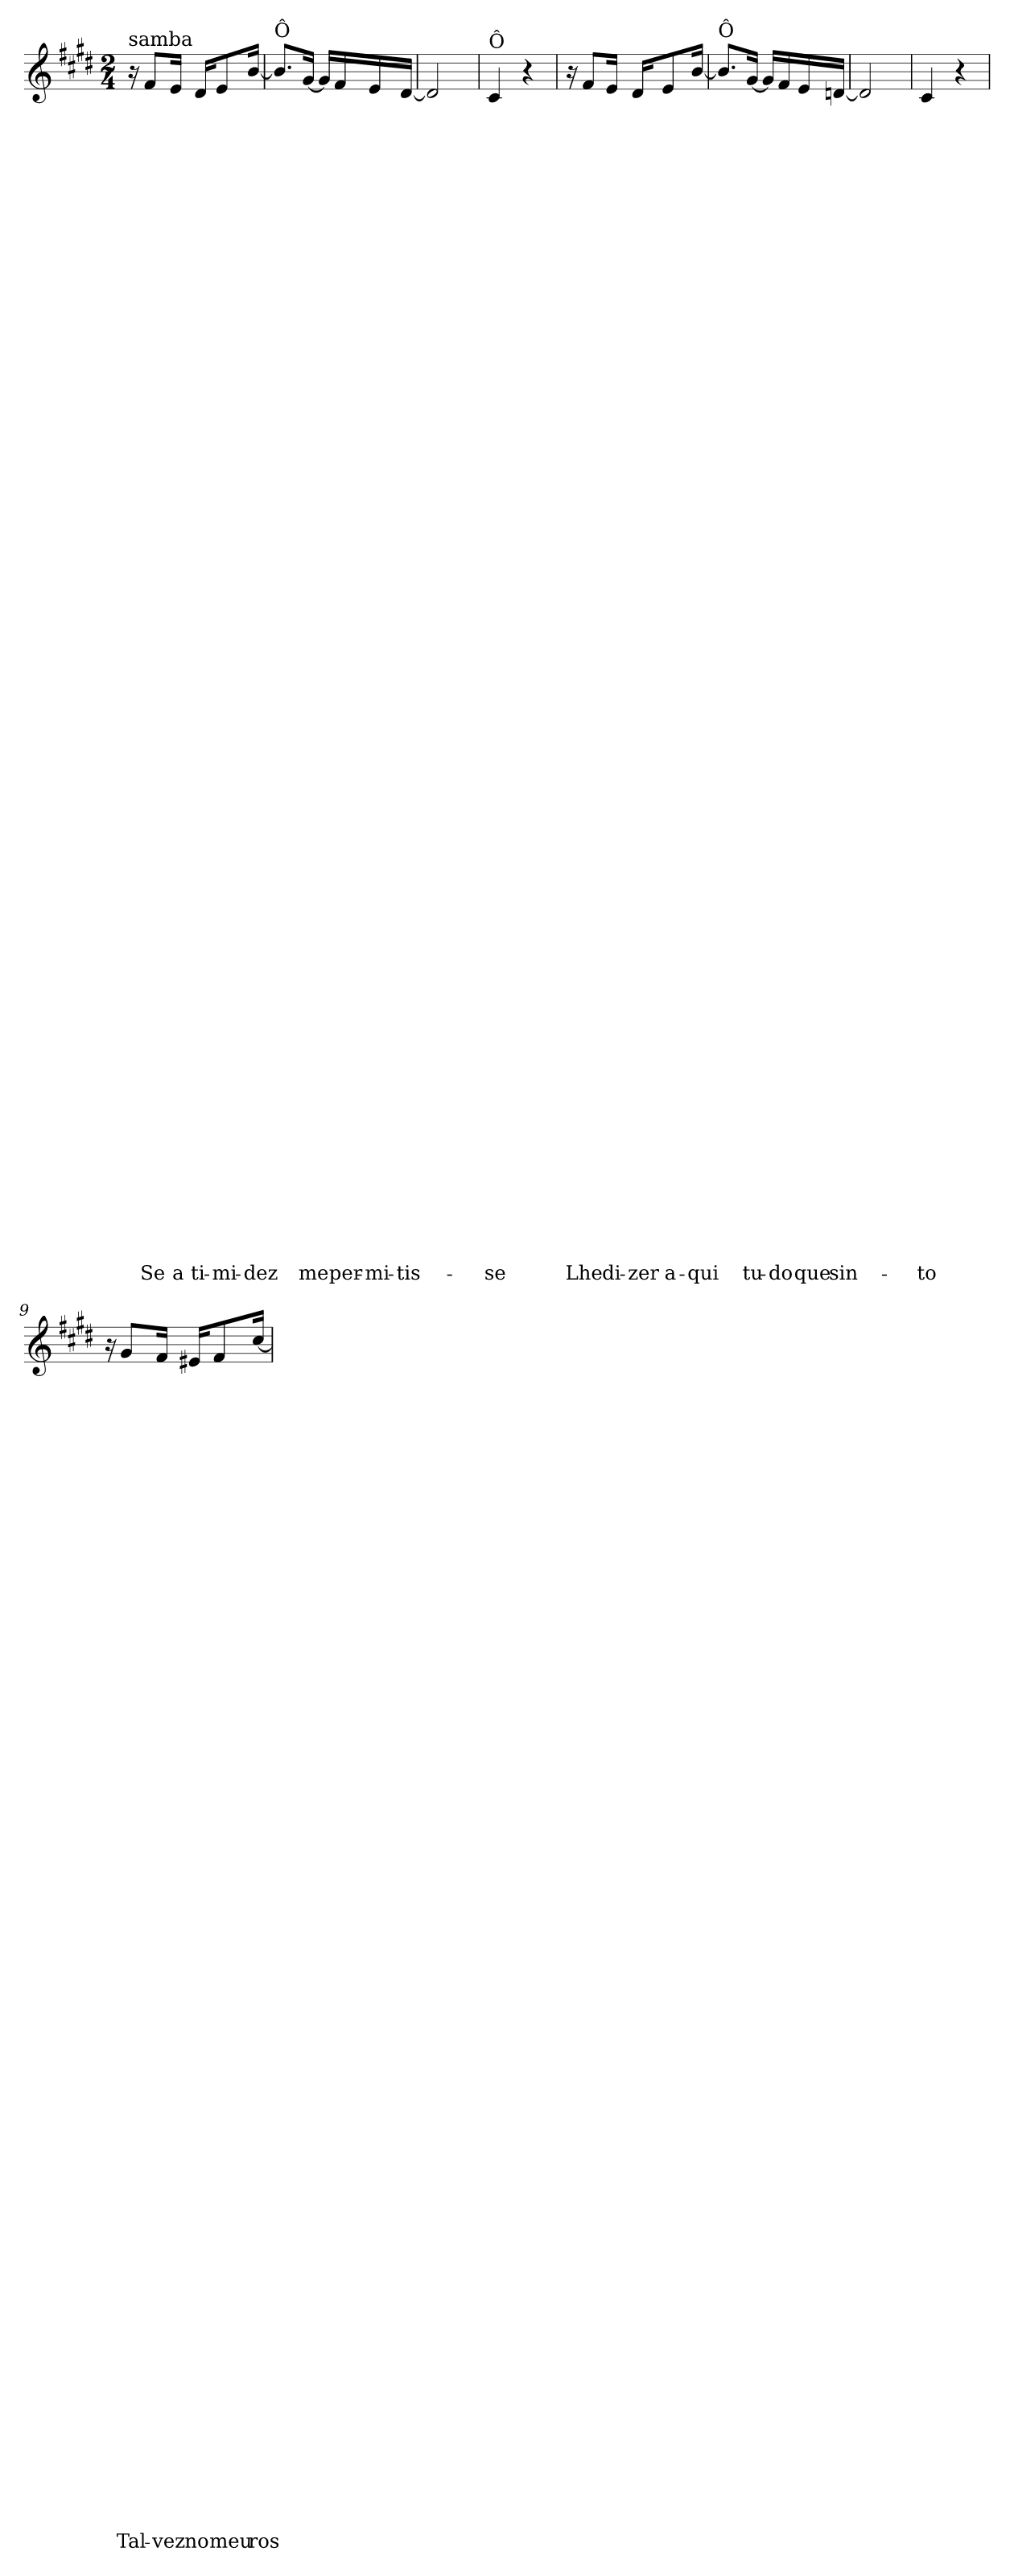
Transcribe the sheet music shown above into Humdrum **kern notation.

**kern	**text	**text	**text	**text	**text	**text	**text	**text	**text	**text	**text	**text	**text	**text	**text	**text	**text	**text	**text	**text	**text	**text	**text	**text	**text	**text	**text	**text	**text	**text	**text	**text	**text	**text	**text	**text	**text	**text	**text	**text	**text	**text	**text	**text	**text	**text	**text	**text	**text	**text	**text	**text	**text	**text	**text	**text	**text	**text	**text	**text	**text
*part1	*part1	*part1	*part1	*part1	*part1	*part1	*part1	*part1	*part1	*part1	*part1	*part1	*part1	*part1	*part1	*part1	*part1	*part1	*part1	*part1	*part1	*part1	*part1	*part1	*part1	*part1	*part1	*part1	*part1	*part1	*part1	*part1	*part1	*part1	*part1	*part1	*part1	*part1	*part1	*part1	*part1	*part1	*part1	*part1	*part1	*part1	*part1	*part1	*part1	*part1	*part1	*part1	*part1	*part1	*part1	*part1	*part1	*part1	*part1	*part1	*part1
*staff1	*staff1	*staff1	*staff1	*staff1	*staff1	*staff1	*staff1	*staff1	*staff1	*staff1	*staff1	*staff1	*staff1	*staff1	*staff1	*staff1	*staff1	*staff1	*staff1	*staff1	*staff1	*staff1	*staff1	*staff1	*staff1	*staff1	*staff1	*staff1	*staff1	*staff1	*staff1	*staff1	*staff1	*staff1	*staff1	*staff1	*staff1	*staff1	*staff1	*staff1	*staff1	*staff1	*staff1	*staff1	*staff1	*staff1	*staff1	*staff1	*staff1	*staff1	*staff1	*staff1	*staff1	*staff1	*staff1	*staff1	*staff1	*staff1	*staff1	*staff1	*staff1
*clefG2	*	*	*	*	*	*	*	*	*	*	*	*	*	*	*	*	*	*	*	*	*	*	*	*	*	*	*	*	*	*	*	*	*	*	*	*	*	*	*	*	*	*	*	*	*	*	*	*	*	*	*	*	*	*	*	*	*	*	*	*	*
*k[f#c#g#d#]	*	*	*	*	*	*	*	*	*	*	*	*	*	*	*	*	*	*	*	*	*	*	*	*	*	*	*	*	*	*	*	*	*	*	*	*	*	*	*	*	*	*	*	*	*	*	*	*	*	*	*	*	*	*	*	*	*	*	*	*	*
*E:	*	*	*	*	*	*	*	*	*	*	*	*	*	*	*	*	*	*	*	*	*	*	*	*	*	*	*	*	*	*	*	*	*	*	*	*	*	*	*	*	*	*	*	*	*	*	*	*	*	*	*	*	*	*	*	*	*	*	*	*	*
*M2/4	*	*	*	*	*	*	*	*	*	*	*	*	*	*	*	*	*	*	*	*	*	*	*	*	*	*	*	*	*	*	*	*	*	*	*	*	*	*	*	*	*	*	*	*	*	*	*	*	*	*	*	*	*	*	*	*	*	*	*	*	*
*MM96	*	*	*	*	*	*	*	*	*	*	*	*	*	*	*	*	*	*	*	*	*	*	*	*	*	*	*	*	*	*	*	*	*	*	*	*	*	*	*	*	*	*	*	*	*	*	*	*	*	*	*	*	*	*	*	*	*	*	*	*	*
=1	=1	=1	=1	=1	=1	=1	=1	=1	=1	=1	=1	=1	=1	=1	=1	=1	=1	=1	=1	=1	=1	=1	=1	=1	=1	=1	=1	=1	=1	=1	=1	=1	=1	=1	=1	=1	=1	=1	=1	=1	=1	=1	=1	=1	=1	=1	=1	=1	=1	=1	=1	=1	=1	=1	=1	=1	=1	=1	=1	=1	=1
!LO:TX:a:t=samba	!	!	!	!	!	!	!	!	!	!	!	!	!	!	!	!	!	!	!	!	!	!	!	!	!	!	!	!	!	!	!	!	!	!	!	!	!	!	!	!	!	!	!	!	!	!	!	!	!	!	!	!	!	!	!	!	!	!	!	!	!
16r	.	.	.	.	.	.	.	.	.	.	.	.	.	.	.	.	.	.	.	.	.	.	.	.	.	.	.	.	.	.	.	.	.	.	.	.	.	.	.	.	.	.	.	.	.	.	.	.	.	.	.	.	.	.	.	.	.	.	.	.	.
!	!	!	!	!	!	!	!	!	!	!	!	!	!	!	!	!	!	!	!	!	!	!	!	!	!	!	!	!	!	!	!	!	!	!	!	!	!	!	!	!	!	!	!	!	!	!	!	!	!	!	!	!	!	!	!	!	!	!	!	!	!LO:LY:b
8f#/L	.	.	.	.	.	.	.	.	.	.	.	.	.	.	.	.	.	.	.	.	.	.	.	.	.	.	.	.	.	.	.	.	.	.	.	.	.	.	.	.	.	.	.	.	.	.	.	.	.	.	.	.	.	.	.	.	.	.	.	.	Se
!	!	!	!	!	!	!	!	!	!	!	!	!	!	!	!	!	!	!	!	!	!	!	!	!	!	!	!	!	!	!	!	!	!	!	!	!	!	!	!	!	!	!	!	!	!	!	!	!	!	!	!	!	!	!	!	!	!	!	!	!	!LO:LY:b
16e/Jk	.	.	.	.	.	.	.	.	.	.	.	.	.	.	.	.	.	.	.	.	.	.	.	.	.	.	.	.	.	.	.	.	.	.	.	.	.	.	.	.	.	.	.	.	.	.	.	.	.	.	.	.	.	.	.	.	.	.	.	.	a
!	!	!	!	!	!	!	!	!	!	!	!	!	!	!	!	!	!	!	!	!	!	!	!	!	!	!	!	!	!	!	!	!	!	!	!	!	!	!	!	!	!	!	!	!	!	!	!	!	!	!	!	!	!	!	!	!	!	!	!	!	!LO:LY:b
16d#/KL	.	.	.	.	.	.	.	.	.	.	.	.	.	.	.	.	.	.	.	.	.	.	.	.	.	.	.	.	.	.	.	.	.	.	.	.	.	.	.	.	.	.	.	.	.	.	.	.	.	.	.	.	.	.	.	.	.	.	.	.	ti-
!	!	!	!	!	!	!	!	!	!	!	!	!	!	!	!	!	!	!	!	!	!	!	!	!	!	!	!	!	!	!	!	!	!	!	!	!	!	!	!	!	!	!	!	!	!	!	!	!	!	!	!	!	!	!	!	!	!	!	!	!	!LO:LY:b
8e/	.	.	.	.	.	.	.	.	.	.	.	.	.	.	.	.	.	.	.	.	.	.	.	.	.	.	.	.	.	.	.	.	.	.	.	.	.	.	.	.	.	.	.	.	.	.	.	.	.	.	.	.	.	.	.	.	.	.	.	.	-mi-
!	!	!	!	!	!	!	!	!	!	!	!	!	!	!	!	!	!	!	!	!	!	!	!	!	!	!	!	!	!	!	!	!	!	!	!	!	!	!	!	!	!	!	!	!	!	!	!	!	!	!	!	!	!	!	!	!	!	!	!	!	!LO:LY:b
[16b/Jk	.	.	.	.	.	.	.	.	.	.	.	.	.	.	.	.	.	.	.	.	.	.	.	.	.	.	.	.	.	.	.	.	.	.	.	.	.	.	.	.	.	.	.	.	.	.	.	.	.	.	.	.	.	.	.	.	.	.	.	.	-dez
=2	=2	=2	=2	=2	=2	=2	=2	=2	=2	=2	=2	=2	=2	=2	=2	=2	=2	=2	=2	=2	=2	=2	=2	=2	=2	=2	=2	=2	=2	=2	=2	=2	=2	=2	=2	=2	=2	=2	=2	=2	=2	=2	=2	=2	=2	=2	=2	=2	=2	=2	=2	=2	=2	=2	=2	=2	=2	=2	=2	=2	=2
!LO:TX:a:t=Ô	!	!	!	!	!	!	!	!	!	!	!	!	!	!	!	!	!	!	!	!	!	!	!	!	!	!	!	!	!	!	!	!	!	!	!	!	!	!	!	!	!	!	!	!	!	!	!	!	!	!	!	!	!	!	!	!	!	!	!	!	!
8.b/L]	.	.	.	.	.	.	.	.	.	.	.	.	.	.	.	.	.	.	.	.	.	.	.	.	.	.	.	.	.	.	.	.	.	.	.	.	.	.	.	.	.	.	.	.	.	.	.	.	.	.	.	.	.	.	.	.	.	.	.	.	.
!	!	!	!	!	!	!	!	!	!	!	!	!	!	!	!	!	!	!	!	!	!	!	!	!	!	!	!	!	!	!	!	!	!	!	!	!	!	!	!	!	!	!	!	!	!	!	!	!	!	!	!	!	!	!	!	!	!	!	!	!	!LO:LY:b
[16g#/Jk	.	.	.	.	.	.	.	.	.	.	.	.	.	.	.	.	.	.	.	.	.	.	.	.	.	.	.	.	.	.	.	.	.	.	.	.	.	.	.	.	.	.	.	.	.	.	.	.	.	.	.	.	.	.	.	.	.	.	.	.	me
16g#/LL]	.	.	.	.	.	.	.	.	.	.	.	.	.	.	.	.	.	.	.	.	.	.	.	.	.	.	.	.	.	.	.	.	.	.	.	.	.	.	.	.	.	.	.	.	.	.	.	.	.	.	.	.	.	.	.	.	.	.	.	.	.
!	!	!	!	!	!	!	!	!	!	!	!	!	!	!	!	!	!	!	!	!	!	!	!	!	!	!	!	!	!	!	!	!	!	!	!	!	!	!	!	!	!	!	!	!	!	!	!	!	!	!	!	!	!	!	!	!	!	!	!	!	!LO:LY:b
16f#/	.	.	.	.	.	.	.	.	.	.	.	.	.	.	.	.	.	.	.	.	.	.	.	.	.	.	.	.	.	.	.	.	.	.	.	.	.	.	.	.	.	.	.	.	.	.	.	.	.	.	.	.	.	.	.	.	.	.	.	.	per-
!	!	!	!	!	!	!	!	!	!	!	!	!	!	!	!	!	!	!	!	!	!	!	!	!	!	!	!	!	!	!	!	!	!	!	!	!	!	!	!	!	!	!	!	!	!	!	!	!	!	!	!	!	!	!	!	!	!	!	!	!	!LO:LY:b
16e/	.	.	.	.	.	.	.	.	.	.	.	.	.	.	.	.	.	.	.	.	.	.	.	.	.	.	.	.	.	.	.	.	.	.	.	.	.	.	.	.	.	.	.	.	.	.	.	.	.	.	.	.	.	.	.	.	.	.	.	.	-mi-
!	!	!	!	!	!	!	!	!	!	!	!	!	!	!	!	!	!	!	!	!	!	!	!	!	!	!	!	!	!	!	!	!	!	!	!	!	!	!	!	!	!	!	!	!	!	!	!	!	!	!	!	!	!	!	!	!	!	!	!	!	!LO:LY:b
[16d#/JJ	.	.	.	.	.	.	.	.	.	.	.	.	.	.	.	.	.	.	.	.	.	.	.	.	.	.	.	.	.	.	.	.	.	.	.	.	.	.	.	.	.	.	.	.	.	.	.	.	.	.	.	.	.	.	.	.	.	.	.	.	-tis-
=3	=3	=3	=3	=3	=3	=3	=3	=3	=3	=3	=3	=3	=3	=3	=3	=3	=3	=3	=3	=3	=3	=3	=3	=3	=3	=3	=3	=3	=3	=3	=3	=3	=3	=3	=3	=3	=3	=3	=3	=3	=3	=3	=3	=3	=3	=3	=3	=3	=3	=3	=3	=3	=3	=3	=3	=3	=3	=3	=3	=3	=3
2d#/]	.	.	.	.	.	.	.	.	.	.	.	.	.	.	.	.	.	.	.	.	.	.	.	.	.	.	.	.	.	.	.	.	.	.	.	.	.	.	.	.	.	.	.	.	.	.	.	.	.	.	.	.	.	.	.	.	.	.	.	.	.
=4	=4	=4	=4	=4	=4	=4	=4	=4	=4	=4	=4	=4	=4	=4	=4	=4	=4	=4	=4	=4	=4	=4	=4	=4	=4	=4	=4	=4	=4	=4	=4	=4	=4	=4	=4	=4	=4	=4	=4	=4	=4	=4	=4	=4	=4	=4	=4	=4	=4	=4	=4	=4	=4	=4	=4	=4	=4	=4	=4	=4	=4
!LO:TX:a:t=Ô	!	!	!	!	!	!	!	!	!	!	!	!	!	!	!	!	!	!	!	!	!	!	!	!	!	!	!	!	!	!	!	!	!	!	!	!	!	!	!	!	!	!	!	!	!	!	!	!	!	!	!	!	!	!	!	!	!	!	!	!	!
!	!	!	!	!	!	!	!	!	!	!	!	!	!	!	!	!	!	!	!	!	!	!	!	!	!	!	!	!	!	!	!	!	!	!	!	!	!	!	!	!	!	!	!	!	!	!	!	!	!	!	!	!	!	!	!	!	!	!	!	!	!LO:LY:b
4c#/	.	.	.	.	.	.	.	.	.	.	.	.	.	.	.	.	.	.	.	.	.	.	.	.	.	.	.	.	.	.	.	.	.	.	.	.	.	.	.	.	.	.	.	.	.	.	.	.	.	.	.	.	.	.	.	.	.	.	.	.	-se
4r	.	.	.	.	.	.	.	.	.	.	.	.	.	.	.	.	.	.	.	.	.	.	.	.	.	.	.	.	.	.	.	.	.	.	.	.	.	.	.	.	.	.	.	.	.	.	.	.	.	.	.	.	.	.	.	.	.	.	.	.	.
=5	=5	=5	=5	=5	=5	=5	=5	=5	=5	=5	=5	=5	=5	=5	=5	=5	=5	=5	=5	=5	=5	=5	=5	=5	=5	=5	=5	=5	=5	=5	=5	=5	=5	=5	=5	=5	=5	=5	=5	=5	=5	=5	=5	=5	=5	=5	=5	=5	=5	=5	=5	=5	=5	=5	=5	=5	=5	=5	=5	=5	=5
16r	.	.	.	.	.	.	.	.	.	.	.	.	.	.	.	.	.	.	.	.	.	.	.	.	.	.	.	.	.	.	.	.	.	.	.	.	.	.	.	.	.	.	.	.	.	.	.	.	.	.	.	.	.	.	.	.	.	.	.	.	.
!	!	!	!	!	!	!	!	!	!	!	!	!	!	!	!	!	!	!	!	!	!	!	!	!	!	!	!	!	!	!	!	!	!	!	!	!	!	!	!	!	!	!	!	!	!	!	!	!	!	!	!	!	!	!	!	!	!	!	!	!	!LO:LY:b
8f#/L	.	.	.	.	.	.	.	.	.	.	.	.	.	.	.	.	.	.	.	.	.	.	.	.	.	.	.	.	.	.	.	.	.	.	.	.	.	.	.	.	.	.	.	.	.	.	.	.	.	.	.	.	.	.	.	.	.	.	.	.	Lhe
!	!	!	!	!	!	!	!	!	!	!	!	!	!	!	!	!	!	!	!	!	!	!	!	!	!	!	!	!	!	!	!	!	!	!	!	!	!	!	!	!	!	!	!	!	!	!	!	!	!	!	!	!	!	!	!	!	!	!	!	!	!LO:LY:b
16e/Jk	.	.	.	.	.	.	.	.	.	.	.	.	.	.	.	.	.	.	.	.	.	.	.	.	.	.	.	.	.	.	.	.	.	.	.	.	.	.	.	.	.	.	.	.	.	.	.	.	.	.	.	.	.	.	.	.	.	.	.	.	di-
!	!	!	!	!	!	!	!	!	!	!	!	!	!	!	!	!	!	!	!	!	!	!	!	!	!	!	!	!	!	!	!	!	!	!	!	!	!	!	!	!	!	!	!	!	!	!	!	!	!	!	!	!	!	!	!	!	!	!	!	!	!LO:LY:b
16d#/KL	.	.	.	.	.	.	.	.	.	.	.	.	.	.	.	.	.	.	.	.	.	.	.	.	.	.	.	.	.	.	.	.	.	.	.	.	.	.	.	.	.	.	.	.	.	.	.	.	.	.	.	.	.	.	.	.	.	.	.	.	-zer
!	!	!	!	!	!	!	!	!	!	!	!	!	!	!	!	!	!	!	!	!	!	!	!	!	!	!	!	!	!	!	!	!	!	!	!	!	!	!	!	!	!	!	!	!	!	!	!	!	!	!	!	!	!	!	!	!	!	!	!	!	!LO:LY:b
8e/	.	.	.	.	.	.	.	.	.	.	.	.	.	.	.	.	.	.	.	.	.	.	.	.	.	.	.	.	.	.	.	.	.	.	.	.	.	.	.	.	.	.	.	.	.	.	.	.	.	.	.	.	.	.	.	.	.	.	.	.	a-
!	!	!	!	!	!	!	!	!	!	!	!	!	!	!	!	!	!	!	!	!	!	!	!	!	!	!	!	!	!	!	!	!	!	!	!	!	!	!	!	!	!	!	!	!	!	!	!	!	!	!	!	!	!	!	!	!	!	!	!	!	!LO:LY:b
[16b/Jk	.	.	.	.	.	.	.	.	.	.	.	.	.	.	.	.	.	.	.	.	.	.	.	.	.	.	.	.	.	.	.	.	.	.	.	.	.	.	.	.	.	.	.	.	.	.	.	.	.	.	.	.	.	.	.	.	.	.	.	.	-qui
=6	=6	=6	=6	=6	=6	=6	=6	=6	=6	=6	=6	=6	=6	=6	=6	=6	=6	=6	=6	=6	=6	=6	=6	=6	=6	=6	=6	=6	=6	=6	=6	=6	=6	=6	=6	=6	=6	=6	=6	=6	=6	=6	=6	=6	=6	=6	=6	=6	=6	=6	=6	=6	=6	=6	=6	=6	=6	=6	=6	=6	=6
!LO:TX:a:t=Ô	!	!	!	!	!	!	!	!	!	!	!	!	!	!	!	!	!	!	!	!	!	!	!	!	!	!	!	!	!	!	!	!	!	!	!	!	!	!	!	!	!	!	!	!	!	!	!	!	!	!	!	!	!	!	!	!	!	!	!	!	!
8.b/L]	.	.	.	.	.	.	.	.	.	.	.	.	.	.	.	.	.	.	.	.	.	.	.	.	.	.	.	.	.	.	.	.	.	.	.	.	.	.	.	.	.	.	.	.	.	.	.	.	.	.	.	.	.	.	.	.	.	.	.	.	.
!	!	!	!	!	!	!	!	!	!	!	!	!	!	!	!	!	!	!	!	!	!	!	!	!	!	!	!	!	!	!	!	!	!	!	!	!	!	!	!	!	!	!	!	!	!	!	!	!	!	!	!	!	!	!	!	!	!	!	!	!	!LO:LY:b
[16g#/Jk	.	.	.	.	.	.	.	.	.	.	.	.	.	.	.	.	.	.	.	.	.	.	.	.	.	.	.	.	.	.	.	.	.	.	.	.	.	.	.	.	.	.	.	.	.	.	.	.	.	.	.	.	.	.	.	.	.	.	.	.	tu-
16g#/LL]	.	.	.	.	.	.	.	.	.	.	.	.	.	.	.	.	.	.	.	.	.	.	.	.	.	.	.	.	.	.	.	.	.	.	.	.	.	.	.	.	.	.	.	.	.	.	.	.	.	.	.	.	.	.	.	.	.	.	.	.	.
!	!	!	!	!	!	!	!	!	!	!	!	!	!	!	!	!	!	!	!	!	!	!	!	!	!	!	!	!	!	!	!	!	!	!	!	!	!	!	!	!	!	!	!	!	!	!	!	!	!	!	!	!	!	!	!	!	!	!	!	!	!LO:LY:b
16f#/	.	.	.	.	.	.	.	.	.	.	.	.	.	.	.	.	.	.	.	.	.	.	.	.	.	.	.	.	.	.	.	.	.	.	.	.	.	.	.	.	.	.	.	.	.	.	.	.	.	.	.	.	.	.	.	.	.	.	.	.	-do
!	!	!	!	!	!	!	!	!	!	!	!	!	!	!	!	!	!	!	!	!	!	!	!	!	!	!	!	!	!	!	!	!	!	!	!	!	!	!	!	!	!	!	!	!	!	!	!	!	!	!	!	!	!	!	!	!	!	!	!	!	!LO:LY:b
16e/	.	.	.	.	.	.	.	.	.	.	.	.	.	.	.	.	.	.	.	.	.	.	.	.	.	.	.	.	.	.	.	.	.	.	.	.	.	.	.	.	.	.	.	.	.	.	.	.	.	.	.	.	.	.	.	.	.	.	.	.	que
!	!	!	!	!	!	!	!	!	!	!	!	!	!	!	!	!	!	!	!	!	!	!	!	!	!	!	!	!	!	!	!	!	!	!	!	!	!	!	!	!	!	!	!	!	!	!	!	!	!	!	!	!	!	!	!	!	!	!	!	!	!LO:LY:b
[16dn/JJ	.	.	.	.	.	.	.	.	.	.	.	.	.	.	.	.	.	.	.	.	.	.	.	.	.	.	.	.	.	.	.	.	.	.	.	.	.	.	.	.	.	.	.	.	.	.	.	.	.	.	.	.	.	.	.	.	.	.	.	.	sin-
!!LO:LB:g=z
=7	=7	=7	=7	=7	=7	=7	=7	=7	=7	=7	=7	=7	=7	=7	=7	=7	=7	=7	=7	=7	=7	=7	=7	=7	=7	=7	=7	=7	=7	=7	=7	=7	=7	=7	=7	=7	=7	=7	=7	=7	=7	=7	=7	=7	=7	=7	=7	=7	=7	=7	=7	=7	=7	=7	=7	=7	=7	=7	=7	=7	=7
2d/]	.	.	.	.	.	.	.	.	.	.	.	.	.	.	.	.	.	.	.	.	.	.	.	.	.	.	.	.	.	.	.	.	.	.	.	.	.	.	.	.	.	.	.	.	.	.	.	.	.	.	.	.	.	.	.	.	.	.	.	.	.
=8	=8	=8	=8	=8	=8	=8	=8	=8	=8	=8	=8	=8	=8	=8	=8	=8	=8	=8	=8	=8	=8	=8	=8	=8	=8	=8	=8	=8	=8	=8	=8	=8	=8	=8	=8	=8	=8	=8	=8	=8	=8	=8	=8	=8	=8	=8	=8	=8	=8	=8	=8	=8	=8	=8	=8	=8	=8	=8	=8	=8	=8
!	!	!	!	!	!	!	!	!	!	!	!	!	!	!	!	!	!	!	!	!	!	!	!	!	!	!	!	!	!	!	!	!	!	!	!	!	!	!	!	!	!	!	!	!	!	!	!	!	!	!	!	!	!	!	!	!	!	!	!	!	!LO:LY:b
4c#/	.	.	.	.	.	.	.	.	.	.	.	.	.	.	.	.	.	.	.	.	.	.	.	.	.	.	.	.	.	.	.	.	.	.	.	.	.	.	.	.	.	.	.	.	.	.	.	.	.	.	.	.	.	.	.	.	.	.	.	.	-to
4r	.	.	.	.	.	.	.	.	.	.	.	.	.	.	.	.	.	.	.	.	.	.	.	.	.	.	.	.	.	.	.	.	.	.	.	.	.	.	.	.	.	.	.	.	.	.	.	.	.	.	.	.	.	.	.	.	.	.	.	.	.
=9	=9	=9	=9	=9	=9	=9	=9	=9	=9	=9	=9	=9	=9	=9	=9	=9	=9	=9	=9	=9	=9	=9	=9	=9	=9	=9	=9	=9	=9	=9	=9	=9	=9	=9	=9	=9	=9	=9	=9	=9	=9	=9	=9	=9	=9	=9	=9	=9	=9	=9	=9	=9	=9	=9	=9	=9	=9	=9	=9	=9	=9
16r	.	.	.	.	.	.	.	.	.	.	.	.	.	.	.	.	.	.	.	.	.	.	.	.	.	.	.	.	.	.	.	.	.	.	.	.	.	.	.	.	.	.	.	.	.	.	.	.	.	.	.	.	.	.	.	.	.	.	.	.	.
!	!	!	!	!	!	!	!	!	!	!	!	!	!	!	!	!	!	!	!	!	!	!	!	!	!	!	!	!	!	!	!	!	!	!	!	!	!	!	!	!	!	!	!	!	!	!	!	!	!	!	!	!	!	!	!	!	!	!	!	!	!LO:LY:b
8g#/L	.	.	.	.	.	.	.	.	.	.	.	.	.	.	.	.	.	.	.	.	.	.	.	.	.	.	.	.	.	.	.	.	.	.	.	.	.	.	.	.	.	.	.	.	.	.	.	.	.	.	.	.	.	.	.	.	.	.	.	.	Tal-
!	!	!	!	!	!	!	!	!	!	!	!	!	!	!	!	!	!	!	!	!	!	!	!	!	!	!	!	!	!	!	!	!	!	!	!	!	!	!	!	!	!	!	!	!	!	!	!	!	!	!	!	!	!	!	!	!	!	!	!	!	!LO:LY:b
16f#/Jk	.	.	.	.	.	.	.	.	.	.	.	.	.	.	.	.	.	.	.	.	.	.	.	.	.	.	.	.	.	.	.	.	.	.	.	.	.	.	.	.	.	.	.	.	.	.	.	.	.	.	.	.	.	.	.	.	.	.	.	.	-vez
!	!	!	!	!	!	!	!	!	!	!	!	!	!	!	!	!	!	!	!	!	!	!	!	!	!	!	!	!	!	!	!	!	!	!	!	!	!	!	!	!	!	!	!	!	!	!	!	!	!	!	!	!	!	!	!	!	!	!	!	!	!LO:LY:b
16e#X/KL	.	.	.	.	.	.	.	.	.	.	.	.	.	.	.	.	.	.	.	.	.	.	.	.	.	.	.	.	.	.	.	.	.	.	.	.	.	.	.	.	.	.	.	.	.	.	.	.	.	.	.	.	.	.	.	.	.	.	.	.	no
!	!	!	!	!	!	!	!	!	!	!	!	!	!	!	!	!	!	!	!	!	!	!	!	!	!	!	!	!	!	!	!	!	!	!	!	!	!	!	!	!	!	!	!	!	!	!	!	!	!	!	!	!	!	!	!	!	!	!	!	!	!LO:LY:b
8f#/	.	.	.	.	.	.	.	.	.	.	.	.	.	.	.	.	.	.	.	.	.	.	.	.	.	.	.	.	.	.	.	.	.	.	.	.	.	.	.	.	.	.	.	.	.	.	.	.	.	.	.	.	.	.	.	.	.	.	.	.	meu
!	!	!	!	!	!	!	!	!	!	!	!	!	!	!	!	!	!	!	!	!	!	!	!	!	!	!	!	!	!	!	!	!	!	!	!	!	!	!	!	!	!	!	!	!	!	!	!	!	!	!	!	!	!	!	!	!	!	!	!	!	!LO:LY:b
[16cc#/Jk	.	.	.	.	.	.	.	.	.	.	.	.	.	.	.	.	.	.	.	.	.	.	.	.	.	.	.	.	.	.	.	.	.	.	.	.	.	.	.	.	.	.	.	.	.	.	.	.	.	.	.	.	.	.	.	.	.	.	.	.	ros-
=	=	=	=	=	=	=	=	=	=	=	=	=	=	=	=	=	=	=	=	=	=	=	=	=	=	=	=	=	=	=	=	=	=	=	=	=	=	=	=	=	=	=	=	=	=	=	=	=	=	=	=	=	=	=	=	=	=	=	=	=	=
*-	*-	*-	*-	*-	*-	*-	*-	*-	*-	*-	*-	*-	*-	*-	*-	*-	*-	*-	*-	*-	*-	*-	*-	*-	*-	*-	*-	*-	*-	*-	*-	*-	*-	*-	*-	*-	*-	*-	*-	*-	*-	*-	*-	*-	*-	*-	*-	*-	*-	*-	*-	*-	*-	*-	*-	*-	*-	*-	*-	*-	*-
